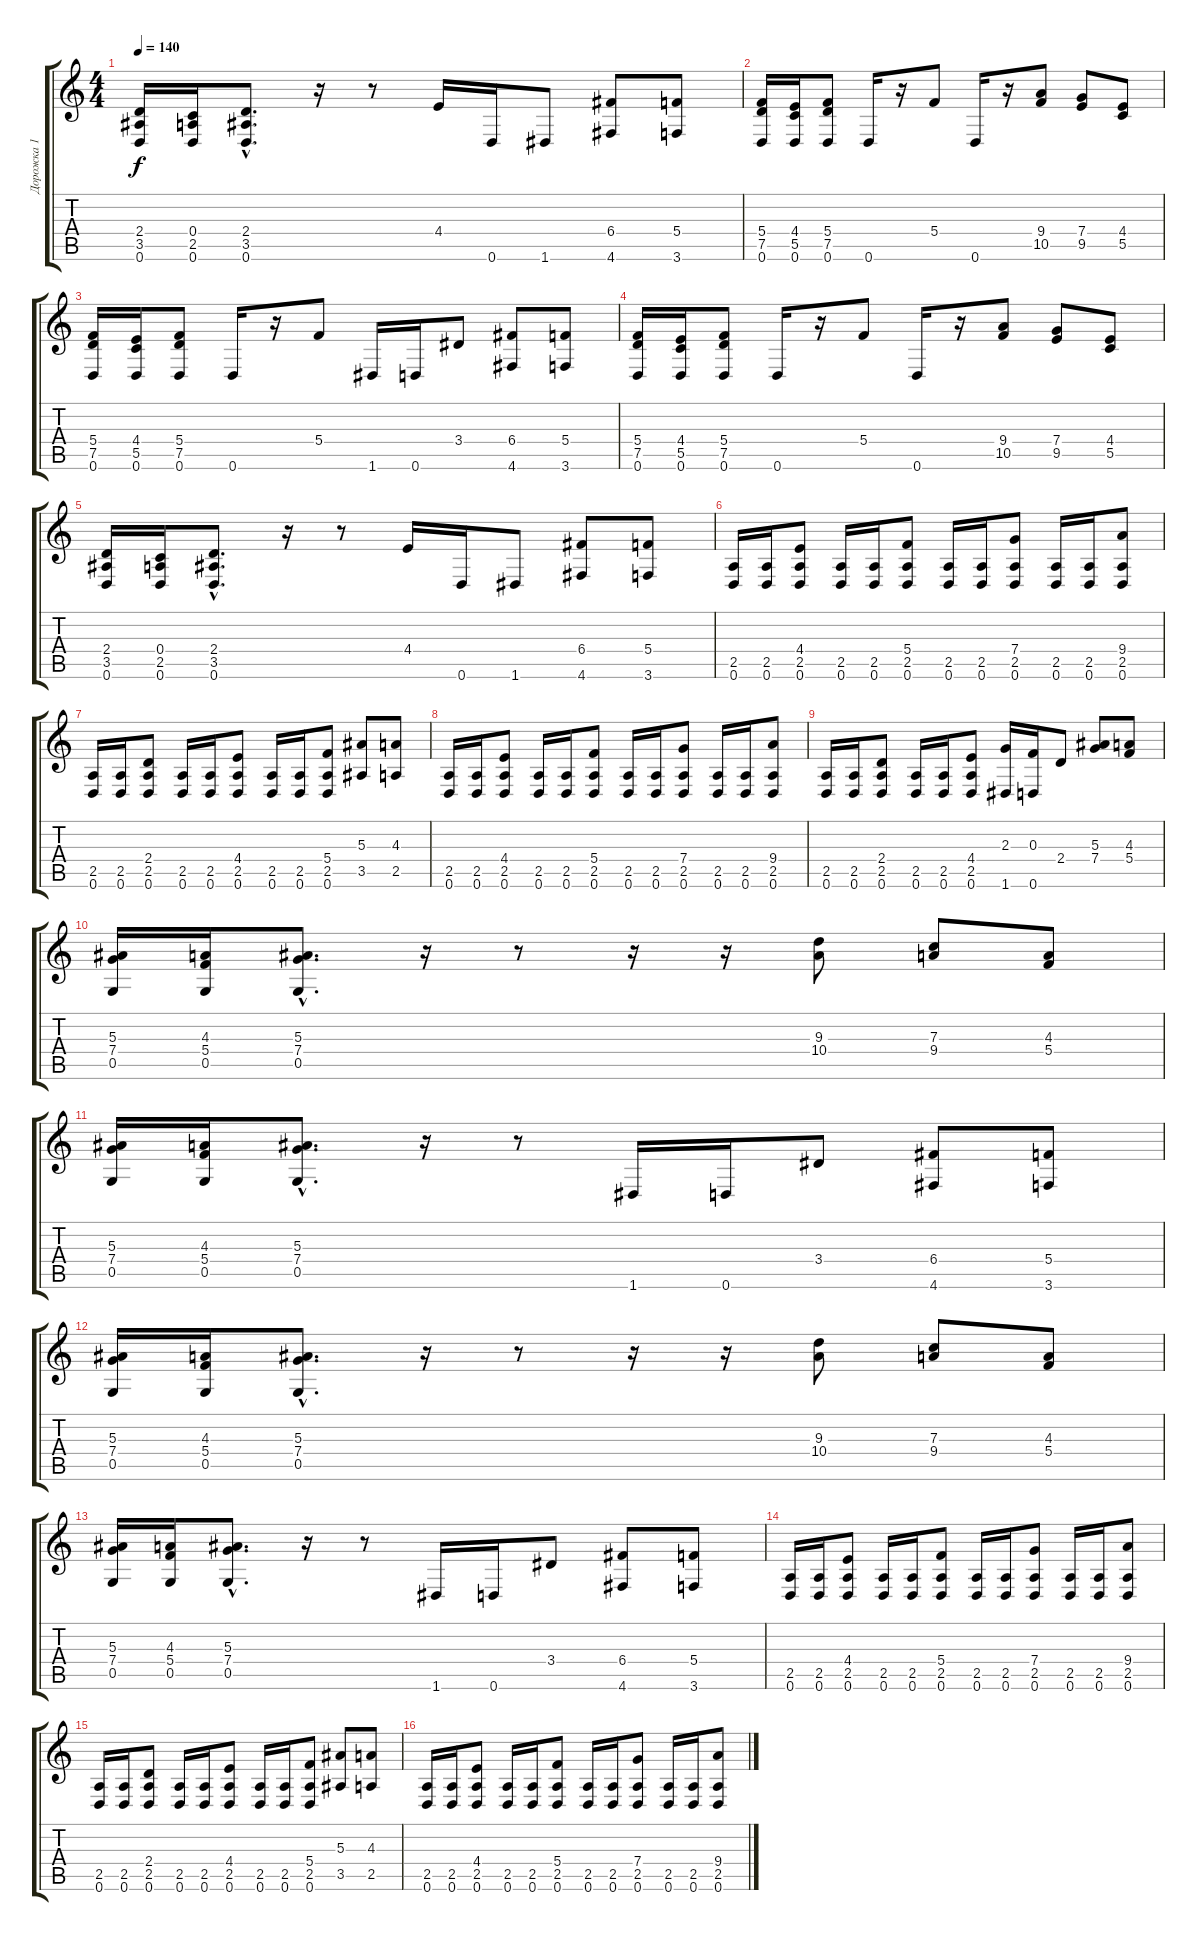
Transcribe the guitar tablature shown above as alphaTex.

\track ("Дорожка 1" "Дорожка 1") {instrument distortionguitar}
\staff {score tabs}
\tuning (D4 A3 F3 C3 G2 D2) {hide}
\ts (4 4)
\tempo 140
\clef g2
\ks c
(2.4 3.5 0.6).16{dy f} (0.4 2.5 0.6).16 (2.4{hac} 3.5{hac} 0.6{hac}).8{d} r.16 r.8 4.4.16 0.6.16 1.6.8 (6.4 4.6).8 (5.4 3.6).8 |
(5.4 7.5 0.6).16 (4.4 5.5 0.6).16 (5.4 7.5 0.6).8 0.6.16 r.16 5.4.8 0.6.16 r.16 (9.4 10.5).8 (7.4 9.5).8 (4.4 5.5).8 |
(5.4 7.5 0.6).16 (4.4 5.5 0.6).16 (5.4 7.5 0.6).8 0.6.16 r.16 5.4.8 1.6.16 0.6.16 3.4.8 (6.4 4.6).8 (5.4 3.6).8 |
(5.4 7.5 0.6).16 (4.4 5.5 0.6).16 (5.4 7.5 0.6).8 0.6.16 r.16 5.4.8 0.6.16 r.16 (9.4 10.5).8 (7.4 9.5).8 (4.4 5.5).8 |
(2.4 3.5 0.6).16 (0.4 2.5 0.6).16 (2.4{hac} 3.5{hac} 0.6{hac}).8{d} r.16 r.8 4.4.16 0.6.16 1.6.8 (6.4 4.6).8 (5.4 3.6).8 |
(2.5 0.6).16 (2.5 0.6).16 (4.4 2.5 0.6).8 (2.5 0.6).16 (2.5 0.6).16 (5.4 2.5 0.6).8 (2.5 0.6).16 (2.5 0.6).16 (7.4 2.5 0.6).8 (2.5 0.6).16 (2.5 0.6).16 (9.4 2.5 0.6).8 |
(2.5 0.6).16 (2.5 0.6).16 (2.4 2.5 0.6).8 (2.5 0.6).16 (2.5 0.6).16 (4.4 2.5 0.6).8 (2.5 0.6).16 (2.5 0.6).16 (5.4 2.5 0.6).8 (5.3 3.5).8 (4.3 2.5).8 |
(2.5 0.6).16 (2.5 0.6).16 (4.4 2.5 0.6).8 (2.5 0.6).16 (2.5 0.6).16 (5.4 2.5 0.6).8 (2.5 0.6).16 (2.5 0.6).16 (7.4 2.5 0.6).8 (2.5 0.6).16 (2.5 0.6).16 (9.4 2.5 0.6).8 |
(2.5 0.6).16 (2.5 0.6).16 (2.4 2.5 0.6).8 (2.5 0.6).16 (2.5 0.6).16 (4.4 2.5 0.6).8 (2.3 1.6).16 (0.3 0.6).16 2.4.8 (5.3 7.4).8 (4.3 5.4).8 |
(5.3 7.4 0.5).16 (4.3 5.4 0.5).16 (5.3{hac} 7.4{hac} 0.5{hac}).8{d} r.16 r.8 r.16 r.16 (9.3 10.4).8 (7.3 9.4).8 (4.3 5.4).8 |
(5.3 7.4 0.5).16 (4.3 5.4 0.5).16 (5.3{hac} 7.4{hac} 0.5{hac}).8{d} r.16 r.8 1.6.16 0.6.16 3.4.8 (6.4 4.6).8 (5.4 3.6).8 |
(5.3 7.4 0.5).16 (4.3 5.4 0.5).16 (5.3{hac} 7.4{hac} 0.5{hac}).8{d} r.16 r.8 r.16 r.16 (9.3 10.4).8 (7.3 9.4).8 (4.3 5.4).8 |
(5.3 7.4 0.5).16 (4.3 5.4 0.5).16 (5.3{hac} 7.4{hac} 0.5{hac}).8{d} r.16 r.8 1.6.16 0.6.16 3.4.8 (6.4 4.6).8 (5.4 3.6).8 |
(2.5 0.6).16 (2.5 0.6).16 (4.4 2.5 0.6).8 (2.5 0.6).16 (2.5 0.6).16 (5.4 2.5 0.6).8 (2.5 0.6).16 (2.5 0.6).16 (7.4 2.5 0.6).8 (2.5 0.6).16 (2.5 0.6).16 (9.4 2.5 0.6).8 |
(2.5 0.6).16 (2.5 0.6).16 (2.4 2.5 0.6).8 (2.5 0.6).16 (2.5 0.6).16 (4.4 2.5 0.6).8 (2.5 0.6).16 (2.5 0.6).16 (5.4 2.5 0.6).8 (5.3 3.5).8 (4.3 2.5).8 |
(2.5 0.6).16 (2.5 0.6).16 (4.4 2.5 0.6).8 (2.5 0.6).16 (2.5 0.6).16 (5.4 2.5 0.6).8 (2.5 0.6).16 (2.5 0.6).16 (7.4 2.5 0.6).8 (2.5 0.6).16 (2.5 0.6).16 (9.4 2.5 0.6).8
